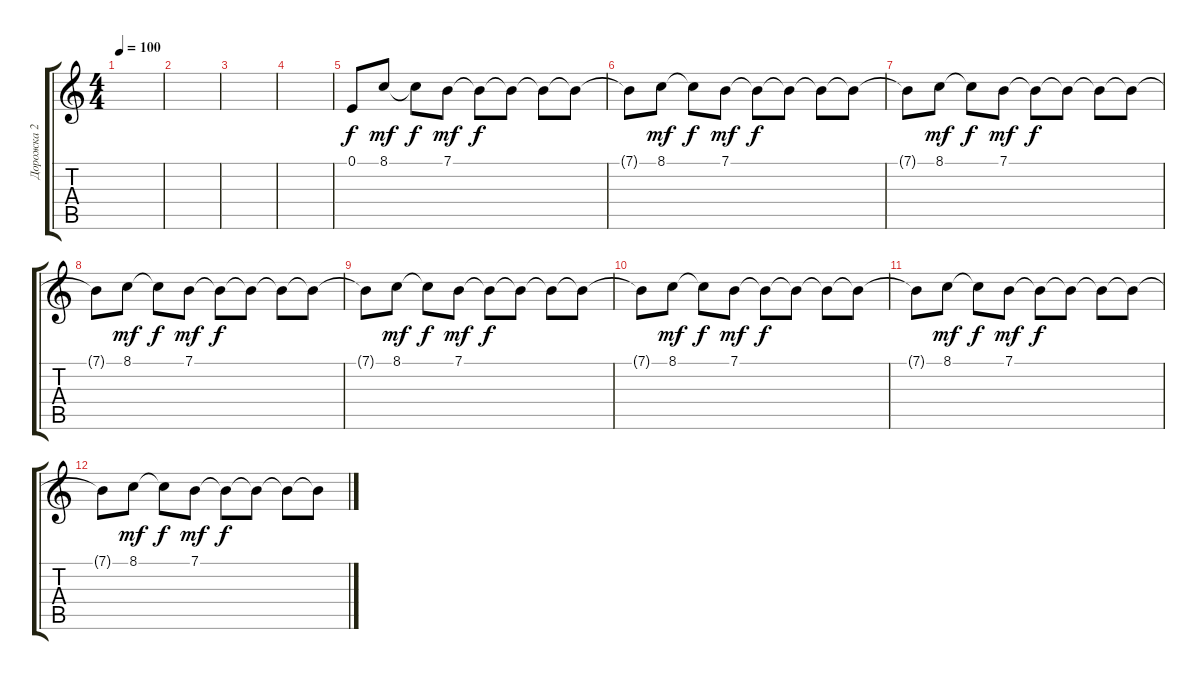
\track ("Дорожка 2" "Дорожка 2") {instrument orchestralharp}
\staff {score tabs}
\tuning (E4 B3 G3 D3 A2 E2) {hide}
\ts (4 4)
\tempo 100
\clef g2
\ks c
|
|
|
|
0.1.8 8.1.8{dy mf} 8.1{t}.8{dy f} 7.1.8{dy mf} 7.1{t}.8{dy f} 7.1{t}.8 7.1{t}.8 7.1{t}.8 |
7.1{t}.8 8.1.8{dy mf} 8.1{t}.8{dy f} 7.1.8{dy mf} 7.1{t}.8{dy f} 7.1{t}.8 7.1{t}.8 7.1{t}.8 |
7.1{t}.8 8.1.8{dy mf} 8.1{t}.8{dy f} 7.1.8{dy mf} 7.1{t}.8{dy f} 7.1{t}.8 7.1{t}.8 7.1{t}.8 |
7.1{t}.8 8.1.8{dy mf} 8.1{t}.8{dy f} 7.1.8{dy mf} 7.1{t}.8{dy f} 7.1{t}.8 7.1{t}.8 7.1{t}.8 |
7.1{t}.8 8.1.8{dy mf} 8.1{t}.8{dy f} 7.1.8{dy mf} 7.1{t}.8{dy f} 7.1{t}.8 7.1{t}.8 7.1{t}.8 |
7.1{t}.8 8.1.8{dy mf} 8.1{t}.8{dy f} 7.1.8{dy mf} 7.1{t}.8{dy f} 7.1{t}.8 7.1{t}.8 7.1{t}.8 |
7.1{t}.8 8.1.8{dy mf} 8.1{t}.8{dy f} 7.1.8{dy mf} 7.1{t}.8{dy f} 7.1{t}.8 7.1{t}.8 7.1{t}.8 |
7.1{t}.8 8.1.8{dy mf} 8.1{t}.8{dy f} 7.1.8{dy mf} 7.1{t}.8{dy f} 7.1{t}.8 7.1{t}.8 7.1{t}.8
